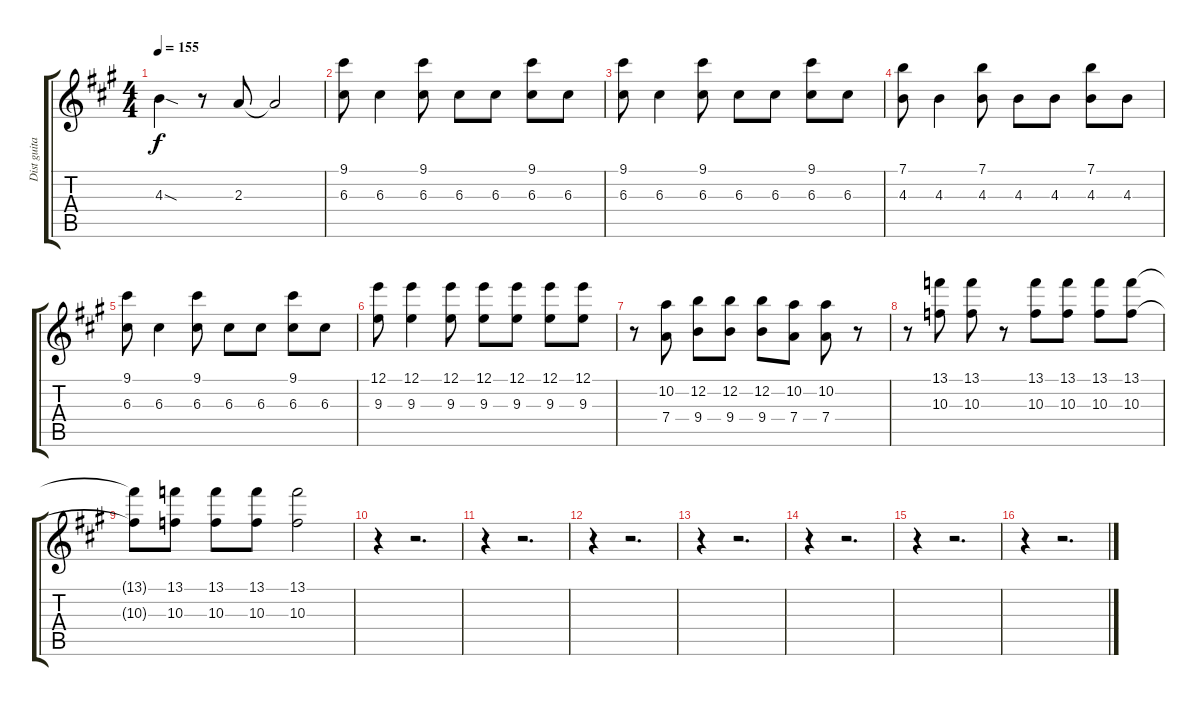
\track ("Dist guitar 2" "Dist guita") {instrument overdrivenguitar}
\staff {score tabs}
\tuning (E4 B3 G3 D3 A2 E2) {hide}
\ts (4 4)
\tempo 155
\clef g2
\ks a
4.3{sod t}.4{dy f} r.8 2.3.8 2.3{t}.2 |
(9.1 6.3).8 6.3.4 (9.1 6.3).8 6.3.8 6.3.8 (9.1 6.3).8 6.3.8 |
(9.1 6.3).8 6.3.4 (9.1 6.3).8 6.3.8 6.3.8 (9.1 6.3).8 6.3.8 |
(7.1 4.3).8 4.3.4 (7.1 4.3).8 4.3.8 4.3.8 (7.1 4.3).8 4.3.8 |
(9.1 6.3).8 6.3.4 (9.1 6.3).8 6.3.8 6.3.8 (9.1 6.3).8 6.3.8 |
(12.1 9.3).8 (12.1 9.3).4 (12.1 9.3).8 (12.1 9.3).8 (12.1 9.3).8 (12.1 9.3).8 (12.1 9.3).8 |
r.8 (10.2 7.4).8 (12.2 9.4).8 (12.2 9.4).8 (12.2 9.4).8 (10.2 7.4).8 (10.2 7.4).8 r.8 |
r.8 (13.1 10.3).8 (13.1 10.3).8 r.8 (13.1 10.3).8 (13.1 10.3).8 (13.1 10.3).8 (13.1 10.3).8 |
(13.1{t} 10.3{t}).8 (13.1 10.3).8 (13.1 10.3).8 (13.1 10.3).8 (13.1 10.3).2 |
r.4 r.2{d} |
r.4 r.2{d} |
r.4 r.2{d} |
r.4 r.2{d} |
r.4 r.2{d} |
r.4 r.2{d} |
r.4 r.2{d}
